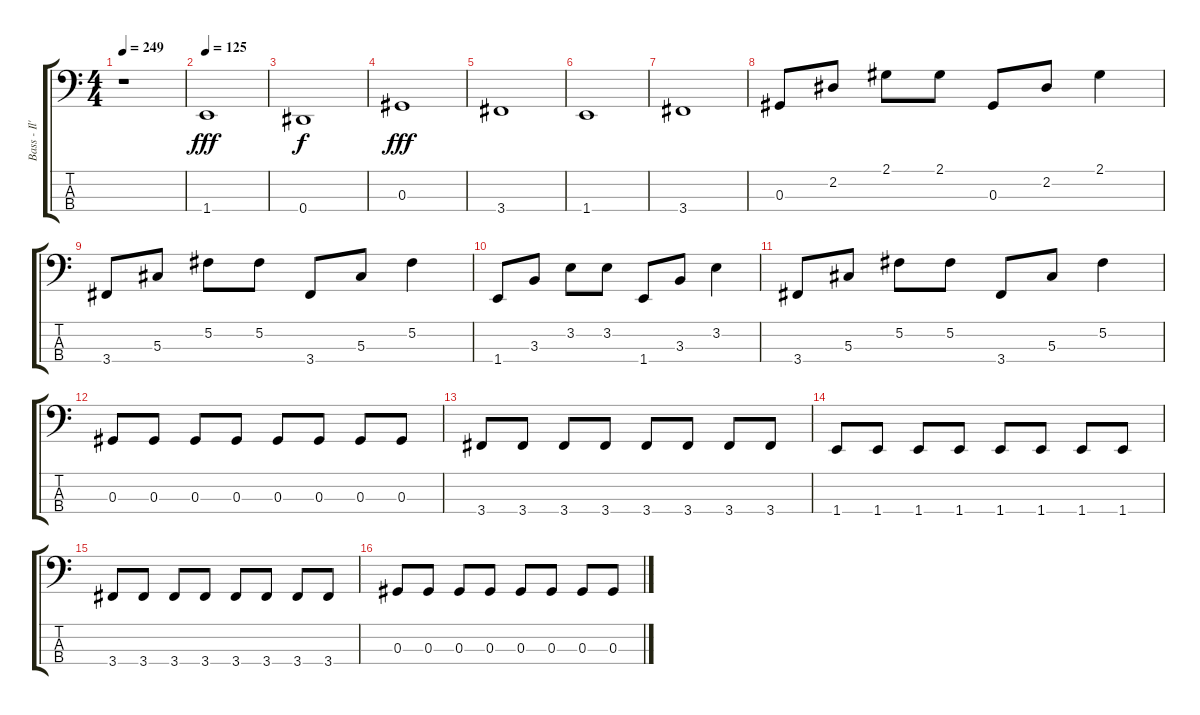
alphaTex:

\track ("Bass - Il'ya Knyazev" "Bass - Il'") {instrument electricbassfinger}
\staff {score tabs}
\tuning (Gb2 Db2 Ab1 Eb1) {hide}
\ts (4 4)
\tempo 249
\clef f4
\ks c
r.1{dy fff} |
\tempo 125
1.4.1 |
0.4.1{dy f} |
0.3.1{dy fff} |
3.4.1 |
1.4.1 |
3.4.1 |
0.3.8 2.2.8 2.1.8 2.1.8 0.3.8 2.2.8 2.1.4 |
3.4.8 5.3.8 5.2.8 5.2.8 3.4.8 5.3.8 5.2.4 |
1.4.8 3.3.8 3.2.8 3.2.8 1.4.8 3.3.8 3.2.4 |
3.4.8 5.3.8 5.2.8 5.2.8 3.4.8 5.3.8 5.2.4 |
0.3.8 0.3.8 0.3.8 0.3.8 0.3.8 0.3.8 0.3.8 0.3.8 |
3.4.8 3.4.8 3.4.8 3.4.8 3.4.8 3.4.8 3.4.8 3.4.8 |
1.4.8 1.4.8 1.4.8 1.4.8 1.4.8 1.4.8 1.4.8 1.4.8 |
3.4.8 3.4.8 3.4.8 3.4.8 3.4.8 3.4.8 3.4.8 3.4.8 |
0.3.8 0.3.8 0.3.8 0.3.8 0.3.8 0.3.8 0.3.8 0.3.8
